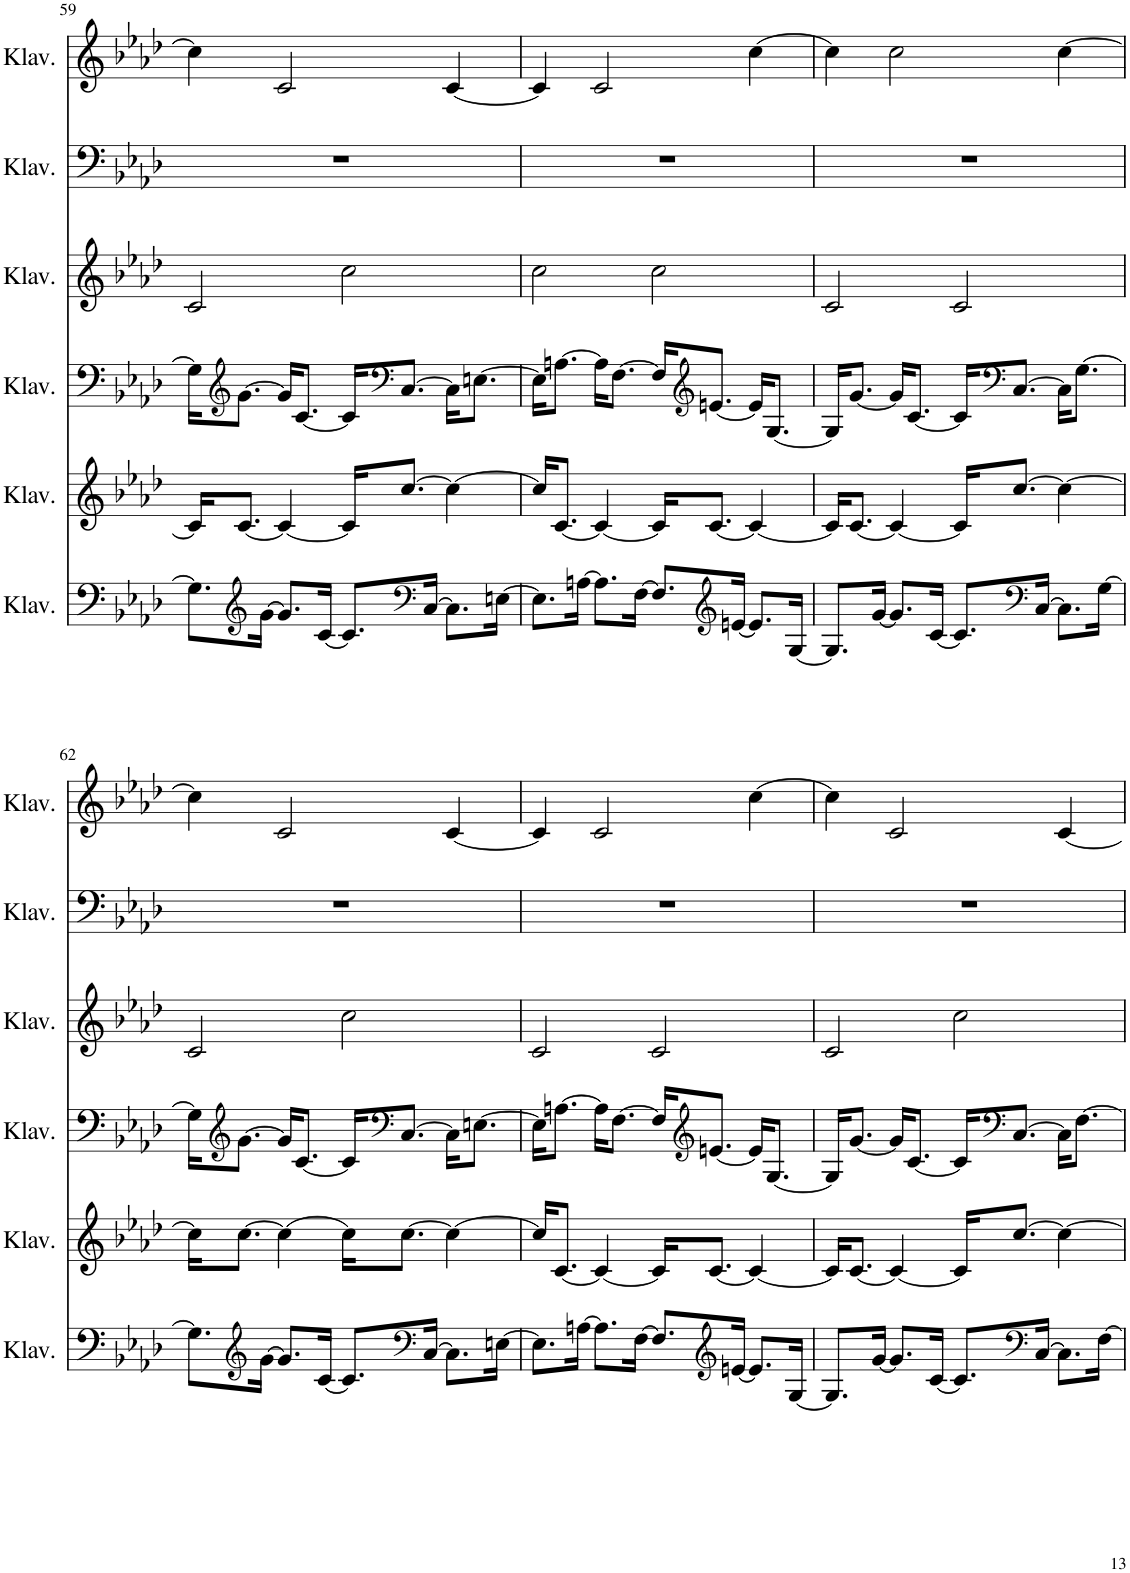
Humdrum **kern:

**kern	**kern	**kern	**kern	**kern	**kern
*part6	*part5	*part4	*part3	*part2	*part1
*staff6	*staff5	*staff4	*staff3	*staff2	*staff1
*I"Klavier	*I"Klavier	*I"Klavier	*I"Klavier	*I"Klavier	*I"Klavier
*I'Klav.	*I'Klav.	*I'Klav.	*I'Klav.	*I'Klav.	*I'Klav.
!!LO:PB:g=z
*clefF4	*clefG2	*clefF4	*clefG2	*clefF4	*clefG2
*k[b-e-a-d-]	*k[b-e-a-d-]	*k[b-e-a-d-]	*k[b-e-a-d-]	*k[b-e-a-d-]	*k[b-e-a-d-]
*M4/4	*M4/4	*M4/4	*M4/4	*M4/4	*M4/4
=59	=59	=59	=59	=59	=59
8.G\L]	16c/KL]	16G\KL]	2c/	1r	4cc\]
*	*	*clefG2	*	*	*
.	[8.c/J	[8.g\J	.	.	.
*clefG2	*	*	*	*	*
[16g\Jk	.	.	.	.	.
8.g/L]	4c/_	16g/KL]	.	.	2c/
.	.	[8.c/J	.	.	.
[16c/Jk	.	.	.	.	.
8.c/L]	16c/KL]	16c/KL]	2cc\	.	.
*	*	*clefF4	*	*	*
.	[8.cc/J	[8.C/J	.	.	.
*clefF4	*	*	*	*	*
[16C/Jk	.	.	.	.	.
8.C\L]	4cc\_	16C\KL]	.	.	[4c/
.	.	[8.En\J	.	.	.
[16En\Jk	.	.	.	.	.
=60	=60	=60	=60	=60	=60
8.E\L]	16cc/KL]	16E\KL]	2cc\	1r	4c/]
.	[8.c/J	[8.An\J	.	.	.
[16An\Jk	.	.	.	.	.
8.A\L]	4c/_	16A\KL]	.	.	2c/
.	.	[8.F\J	.	.	.
[16F\Jk	.	.	.	.	.
8.F/L]	16c/KL]	16F/KL]	2cc\	.	.
*	*	*clefG2	*	*	*
.	[8.c/J	[8.en/J	.	.	.
*clefG2	*	*	*	*	*
[16en/Jk	.	.	.	.	.
8.e/L]	4c/_	16e/KL]	.	.	[4cc\
.	.	[8.G/J	.	.	.
[16G/Jk	.	.	.	.	.
=61	=61	=61	=61	=61	=61
8.G/L]	16c/KL]	16G/KL]	2c/	1r	4cc\]
.	[8.c/J	[8.g/J	.	.	.
[16g/Jk	.	.	.	.	.
8.g/L]	4c/_	16g/KL]	.	.	2cc\
.	.	[8.c/J	.	.	.
[16c/Jk	.	.	.	.	.
8.c/L]	16c/KL]	16c/KL]	2c/	.	.
*	*	*clefF4	*	*	*
.	[8.cc/J	[8.C/J	.	.	.
*clefF4	*	*	*	*	*
[16C/Jk	.	.	.	.	.
8.C\L]	4cc\_	16C\KL]	.	.	[4cc\
.	.	[8.G\J	.	.	.
[16G\Jk	.	.	.	.	.
!!LO:LB:g=z
=62	=62	=62	=62	=62	=62
8.G\L]	16cc\KL]	16G\KL]	2c/	1r	4cc\]
*	*	*clefG2	*	*	*
.	[8.cc\J	[8.g\J	.	.	.
*clefG2	*	*	*	*	*
[16g\Jk	.	.	.	.	.
8.g/L]	4cc\_	16g/KL]	.	.	2c/
.	.	[8.c/J	.	.	.
[16c/Jk	.	.	.	.	.
8.c/L]	16cc\KL]	16c/KL]	2cc\	.	.
*	*	*clefF4	*	*	*
.	[8.cc\J	[8.C/J	.	.	.
*clefF4	*	*	*	*	*
[16C/Jk	.	.	.	.	.
8.C\L]	4cc\_	16C\KL]	.	.	[4c/
.	.	[8.En\J	.	.	.
[16En\Jk	.	.	.	.	.
=63	=63	=63	=63	=63	=63
8.E\L]	16cc/KL]	16E\KL]	2c/	1r	4c/]
.	[8.c/J	[8.An\J	.	.	.
[16An\Jk	.	.	.	.	.
8.A\L]	4c/_	16A\KL]	.	.	2c/
.	.	[8.F\J	.	.	.
[16F\Jk	.	.	.	.	.
8.F/L]	16c/KL]	16F/KL]	2c/	.	.
*	*	*clefG2	*	*	*
.	[8.c/J	[8.en/J	.	.	.
*clefG2	*	*	*	*	*
[16en/Jk	.	.	.	.	.
8.e/L]	4c/_	16e/KL]	.	.	[4cc\
.	.	[8.G/J	.	.	.
[16G/Jk	.	.	.	.	.
=64	=64	=64	=64	=64	=64
8.G/L]	16c/KL]	16G/KL]	2c/	1r	4cc\]
.	[8.c/J	[8.g/J	.	.	.
[16g/Jk	.	.	.	.	.
8.g/L]	4c/_	16g/KL]	.	.	2c/
.	.	[8.c/J	.	.	.
[16c/Jk	.	.	.	.	.
8.c/L]	16c/KL]	16c/KL]	2cc\	.	.
*	*	*clefF4	*	*	*
.	[8.cc/J	[8.C/J	.	.	.
*clefF4	*	*	*	*	*
[16C/Jk	.	.	.	.	.
8.C\L]	4cc\_	16C\KL]	.	.	[4c/
.	.	[8.F\J	.	.	.
[16F\Jk	.	.	.	.	.
=	=	=	=	=	=
*-	*-	*-	*-	*-	*-
